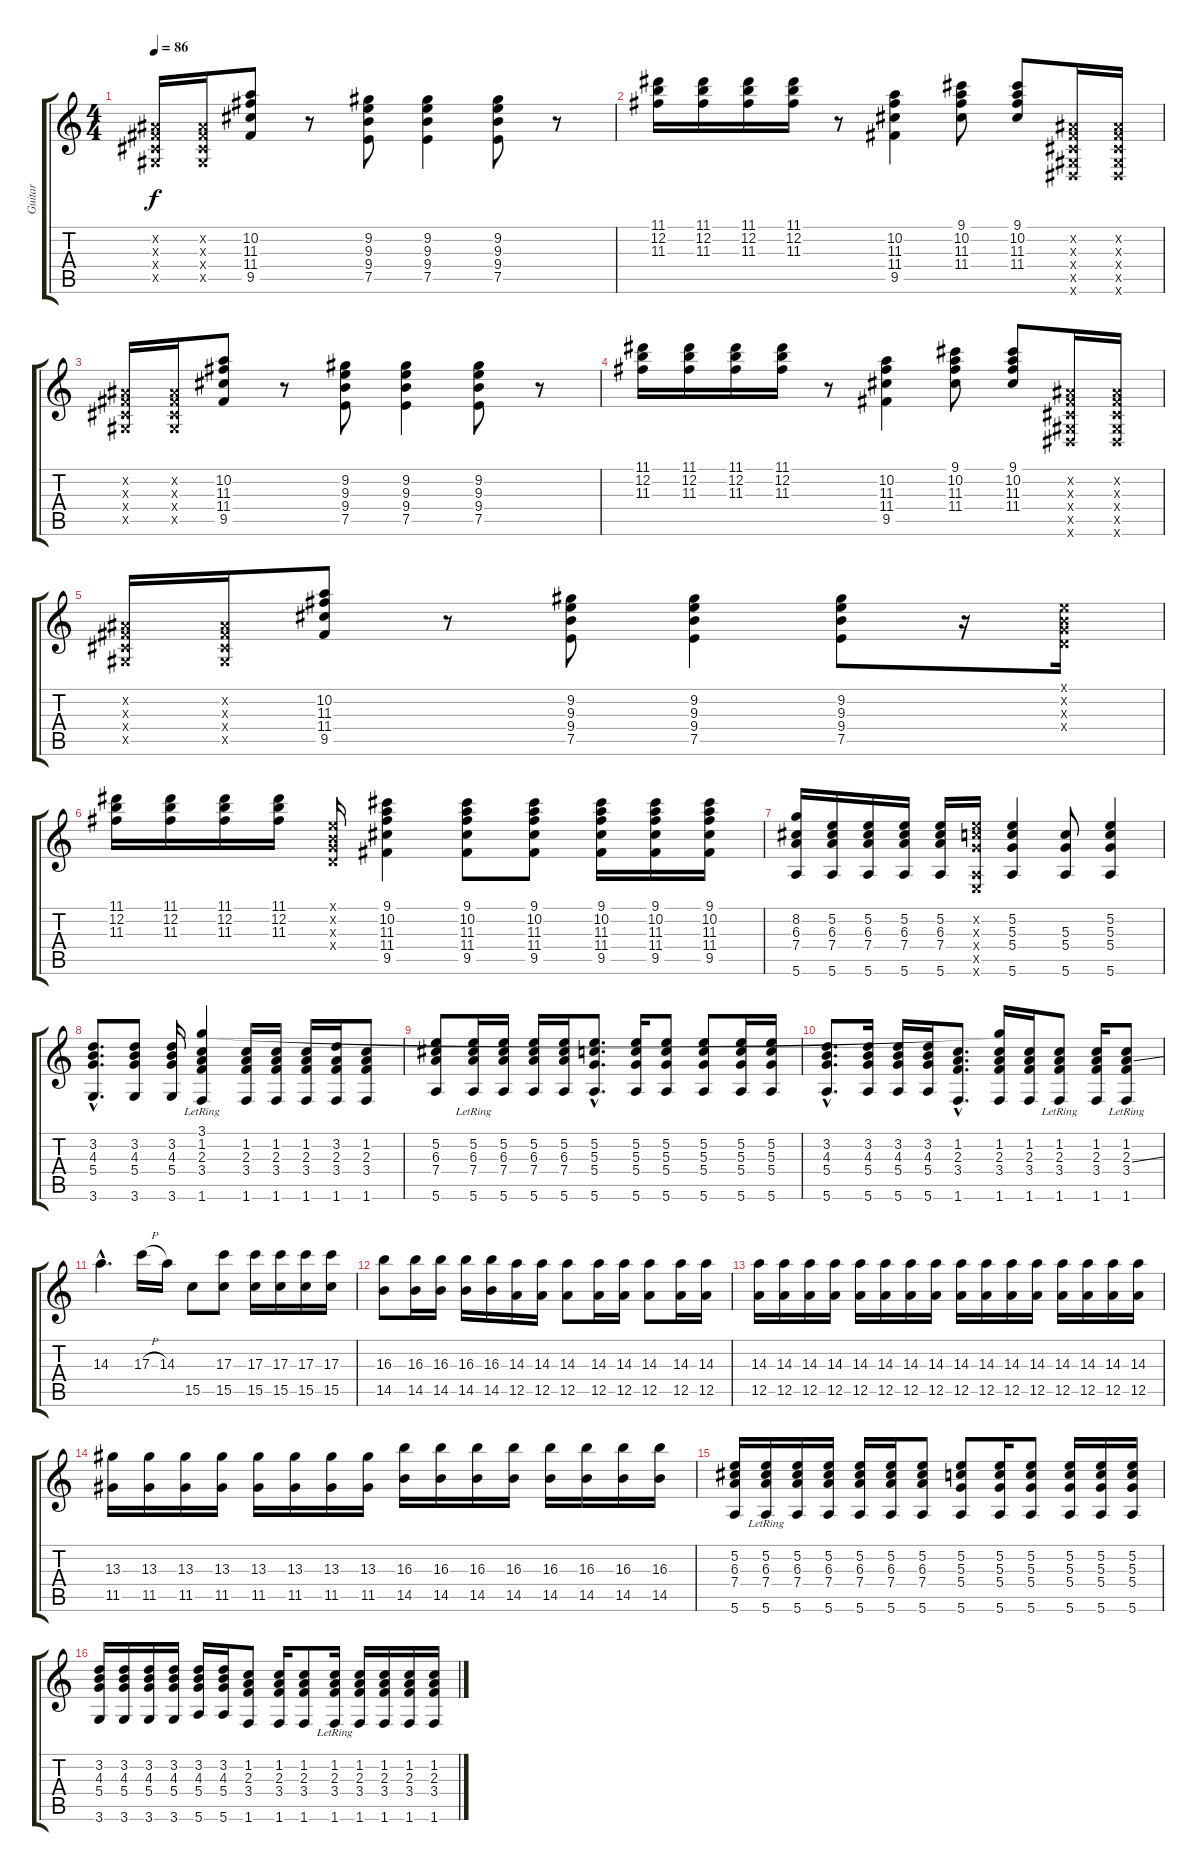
\track ("Guitar" "Guitar") {instrument electricguitarclean}
\staff {score tabs}
\tuning (E4 B3 G3 D3 A2 E2) {hide}
\ts (4 4)
\tempo 86
\clef g2
\ks c
(-1.2{x} -1.3{x} -1.4{x} -1.5{x}).16{dy f} (-1.2{x} -1.3{x} -1.4{x} -1.5{x}).16 (10.2 11.3 11.4 9.5).8 r.8 (9.2 9.3 9.4 7.5).8 (9.2 9.3 9.4 7.5).4 (9.2 9.3 9.4 7.5).8 r.8 |
(11.1 12.2 11.3).16 (11.1 12.2 11.3).16 (11.1 12.2 11.3).16 (11.1 12.2 11.3).16 r.8 (10.2 11.3 11.4 9.5).4 (9.1 10.2 11.3 11.4).8 (9.1 10.2 11.3 11.4).8 (-1.2{x} -1.3{x} -1.4{x} -1.5{x} -1.6{x}).16 (-1.2{x} -1.3{x} -1.4{x} -1.5{x} -1.6{x}).16 |
(-1.2{x} -1.3{x} -1.4{x} -1.5{x}).16 (-1.2{x} -1.3{x} -1.4{x} -1.5{x}).16 (10.2 11.3 11.4 9.5).8 r.8 (9.2 9.3 9.4 7.5).8 (9.2 9.3 9.4 7.5).4 (9.2 9.3 9.4 7.5).8 r.8 |
(11.1 12.2 11.3).16 (11.1 12.2 11.3).16 (11.1 12.2 11.3).16 (11.1 12.2 11.3).16 r.8 (10.2 11.3 11.4 9.5).4 (9.1 10.2 11.3 11.4).8 (9.1 10.2 11.3 11.4).8 (-1.2{x} -1.3{x} -1.4{x} -1.5{x} -1.6{x}).16 (-1.2{x} -1.3{x} -1.4{x} -1.5{x} -1.6{x}).16 |
(-1.2{x} -1.3{x} -1.4{x} -1.5{x}).16 (-1.2{x} -1.3{x} -1.4{x} -1.5{x}).16 (10.2 11.3 11.4 9.5).8 r.8 (9.2 9.3 9.4 7.5).8 (9.2 9.3 9.4 7.5).4 (9.2 9.3 9.4 7.5).8 r.16 (0.1{x} 0.2{x} 0.3{x} 0.4{x}).16 |
(11.1 12.2 11.3).16 (11.1 12.2 11.3).16 (11.1 12.2 11.3).16 (11.1 12.2 11.3).16 (0.1{x} 0.2{x} 0.3{x} 0.4{x}).16 (9.1 10.2 11.3 11.4 9.5).4 (9.1 10.2 11.3 11.4 9.5).8 (9.1 10.2 11.3 11.4 9.5).8 (9.1 10.2 11.3 11.4 9.5).16 (9.1 10.2 11.3 11.4 9.5).16 (9.1 10.2 11.3 11.4 9.5).16 |
(8.2 6.3 7.4 5.6).16{volume 16 instrument distortionguitar} (5.2 6.3 7.4 5.6).16 (5.2 6.3 7.4 5.6).16 (5.2 6.3 7.4 5.6).16 (5.2 6.3 7.4 5.6).16 (5.2{x} 5.3{x} 5.4{x} 0.5{x} 0.6{x}).16 (5.2 5.3 5.4 5.6).4 (5.3 5.4 5.6).8 (5.2 5.3 5.4 5.6).4 |
(3.2{hac} 4.3{hac} 5.4{hac} 3.6{hac}).8{d} (3.2 4.3 5.4 3.6).8 (3.2 4.3 5.4 3.6).16 (3.1{lr} 1.2 2.3 3.4 1.6).4 (1.2 2.3 3.4 1.6).16 (1.2 2.3 3.4 1.6).16 (1.2 2.3 3.4 1.6).16 (3.2 2.3 3.4 1.6).16 (1.2 2.3 3.4 1.6).8 |
(5.2 6.3 7.4 5.6).8{volume 16 instrument distortionguitar} (5.2 6.3{lr} 7.4{lr} 5.6).16 (5.2 6.3 7.4 5.6).16 (5.2 6.3 7.4 5.6).16 (5.2 6.3 7.4 5.6).16 (5.2{hac} 5.3{hac} 5.4{hac} 5.6{hac}).8{d} (5.2 5.3 5.4 5.6).16 (5.2 5.3 5.4 5.6).8 (5.2 5.3 5.4 5.6).8 (5.2 5.3 5.4 5.6).16 (5.2 5.3 5.4 5.6).16 |
(3.2{hac} 4.3{hac} 5.4{hac} 5.6{hac}).8{d volume 16 instrument distortionguitar} (3.2 4.3 5.4 5.6).16 (3.2 4.3 5.4 5.6).16 (3.2 4.3 5.4 5.6).16 (1.2{hac} 2.3{hac} 3.4{hac} 1.6{hac}).8{d} (3.1{t} 1.2 2.3 3.4 1.6).16 (1.2 2.3 3.4 1.6).16 (1.2 2.3{lr} 3.4{lr} 1.6).8 (1.2 2.3 3.4 1.6).16 (1.2{lr} 2.3{ss} 3.4{lr} 1.6{lr}).8 |
14.3{hac}.4{d volume 16 instrument distortionguitar} 17.3{h}.16 14.3.16 15.5.8 (17.3 15.5).8 (17.3 15.5).16 (17.3 15.5).16 (17.3 15.5).16 (17.3 15.5).16 |
(16.3 14.5).8 (16.3 14.5).16 (16.3 14.5).16 (16.3 14.5).16 (16.3 14.5).16 (14.3 12.5).16 (14.3 12.5).16 (14.3 12.5).8 (14.3 12.5).16 (14.3 12.5).16 (14.3 12.5).8 (14.3 12.5).16 (14.3 12.5).16 |
(14.3 12.5).16{volume 16 instrument distortionguitar} (14.3 12.5).16 (14.3 12.5).16 (14.3 12.5).16 (14.3 12.5).16 (14.3 12.5).16 (14.3 12.5).16 (14.3 12.5).16 (14.3 12.5).16 (14.3 12.5).16 (14.3 12.5).16 (14.3 12.5).16 (14.3 12.5).16 (14.3 12.5).16 (14.3 12.5).16 (14.3 12.5).16 |
(13.3 11.5).16 (13.3 11.5).16 (13.3 11.5).16 (13.3 11.5).16 (13.3 11.5).16 (13.3 11.5).16 (13.3 11.5).16 (13.3 11.5).16 (16.3 14.5).16 (16.3 14.5).16 (16.3 14.5).16 (16.3 14.5).16 (16.3 14.5).16 (16.3 14.5).16 (16.3 14.5).16 (16.3 14.5).16 |
(5.2 6.3 7.4 5.6).16{volume 16 instrument distortionguitar} (5.2 6.3{lr} 7.4{lr} 5.6).16 (5.2 6.3 7.4 5.6).16 (5.2 6.3 7.4 5.6).16 (5.2 6.3 7.4 5.6).16 (5.2 6.3 7.4 5.6).16 (5.2 6.3 7.4 5.6).8 (5.2 5.3 5.4 5.6).8 (5.2 5.3 5.4 5.6).16 (5.2 5.3 5.4 5.6).8 (5.2 5.3 5.4 5.6).16 (5.2 5.3 5.4 5.6).16 (5.2 5.3 5.4 5.6).16 |
(3.2 4.3 5.4 3.6).16 (3.2 4.3 5.4 3.6).16 (3.2 4.3 5.4 3.6).16 (3.2 4.3 5.4 3.6).16 (3.2 4.3 5.4 5.6).16 (3.2 4.3 5.4 5.6).16 (1.2 2.3 3.4 1.6).8 (1.2 2.3 3.4 1.6).16 (1.2 2.3 3.4 1.6).8 (1.2 2.3{lr} 3.4{lr} 1.6).16 (1.2 2.3 3.4 1.6).16 (1.2 2.3 3.4 1.6).16 (1.2 2.3 3.4 1.6).16 (1.2 2.3 3.4 1.6).16
